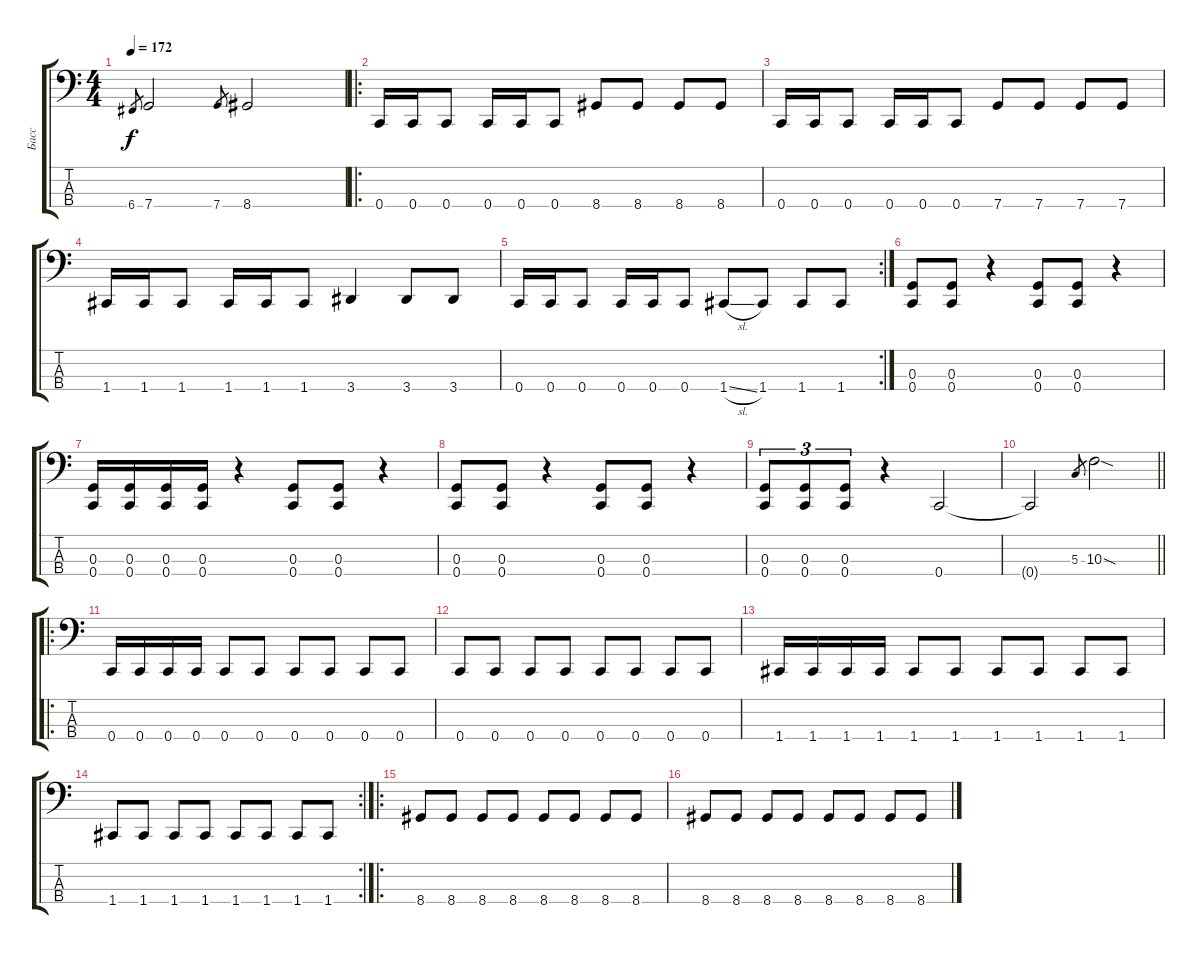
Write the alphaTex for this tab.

\track ("Басс" "Басс") {instrument electricbassfinger}
\staff {score tabs}
\tuning (F2 C2 G1 C1) {hide}
\ts (4 4)
\tempo 172
\clef f4
\ks c
6.4.8{gr dy f instrument electricbassfinger} 7.4.2 7.4.8{gr} 8.4.2 |
\ro
0.4.16 0.4.16 0.4.8 0.4.16 0.4.16 0.4.8 8.4.8 8.4.8 8.4.8 8.4.8 |
0.4.16 0.4.16 0.4.8 0.4.16 0.4.16 0.4.8 7.4.8 7.4.8 7.4.8 7.4.8 |
1.4.16 1.4.16 1.4.8 1.4.16 1.4.16 1.4.8 3.4.4 3.4.8 3.4.8 |
\rc 2
0.4.16 0.4.16 0.4.8 0.4.16 0.4.16 0.4.8 1.4{sl}.8 1.4.8 1.4.8 1.4.8 |
(0.3 0.4).8 (0.3 0.4).8 r.4 (0.3 0.4).8 (0.3 0.4).8 r.4 |
(0.3 0.4).16 (0.3 0.4).16 (0.3 0.4).16 (0.3 0.4).16 r.4 (0.3 0.4).8 (0.3 0.4).8 r.4 |
(0.3 0.4).8 (0.3 0.4).8 r.4 (0.3 0.4).8 (0.3 0.4).8 r.4 |
(0.3 0.4).8{tu (3 2)} (0.3 0.4).8{tu (3 2)} (0.3 0.4).8{tu (3 2)} r.4 0.4.2 |
\barLineRight lightlight
0.4{t}.2 5.3.8{gr} 10.3{sod}.2 |
\ro
0.4.16 0.4.16 0.4.16 0.4.16 0.4.8 0.4.8 0.4.8 0.4.8 0.4.8 0.4.8 |
0.4.8 0.4.8 0.4.8 0.4.8 0.4.8 0.4.8 0.4.8 0.4.8 |
1.4.16 1.4.16 1.4.16 1.4.16 1.4.8 1.4.8 1.4.8 1.4.8 1.4.8 1.4.8 |
\rc 2
1.4.8 1.4.8 1.4.8 1.4.8 1.4.8 1.4.8 1.4.8 1.4.8 |
\ro
8.4.8 8.4.8 8.4.8 8.4.8 8.4.8 8.4.8 8.4.8 8.4.8 |
8.4.8 8.4.8 8.4.8 8.4.8 8.4.8 8.4.8 8.4.8 8.4.8
